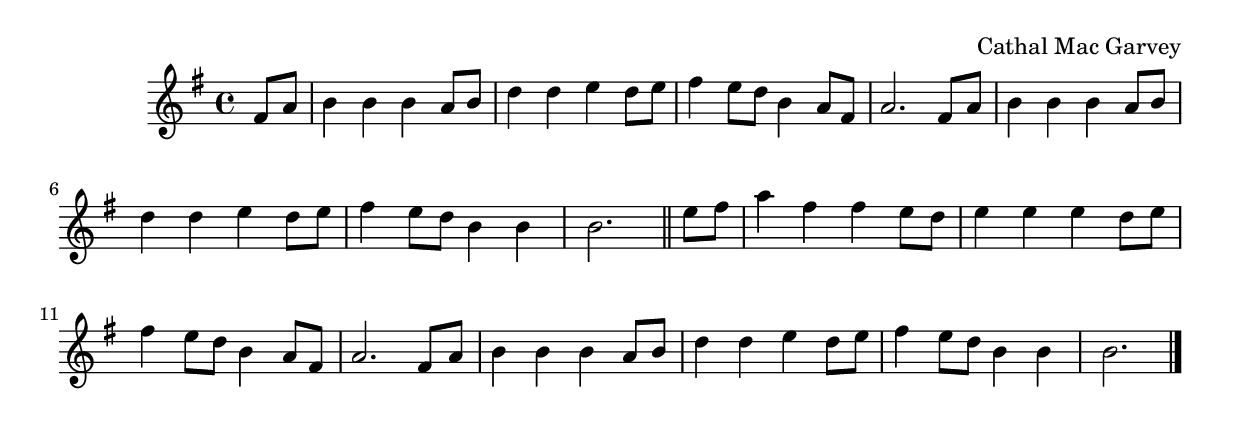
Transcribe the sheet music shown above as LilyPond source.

\version "2.16.0"

\header {
  %title = "The Star of the County Down"
  composer = "Cathal Mac Garvey"
}

\relative c'
{
  \time 4/4
  \key g \major
  \partial 4 fis8 a | 
  b4 b b a8 b | 
  d4 d e d8 e |
  fis4 e8 d b4 a8 fis | 
  a2. fis8 a | 
  b4 b b a8 b |
  d4 d e d8 e | 
  fis4 e8 d b4 b | 
  b2. \bar "||"
  \partial 4 e8 fis |
  a4 fis fis e8 d | 
  e4 e e d8 e |
  fis4 e8 d b4 a8 fis | 
  a2. fis8 a | 
  b4 b b a8 b |
  d4 d e d8 e | 
  fis4 e8 d8 b4 b | 
  b2. \bar "|."
}  
